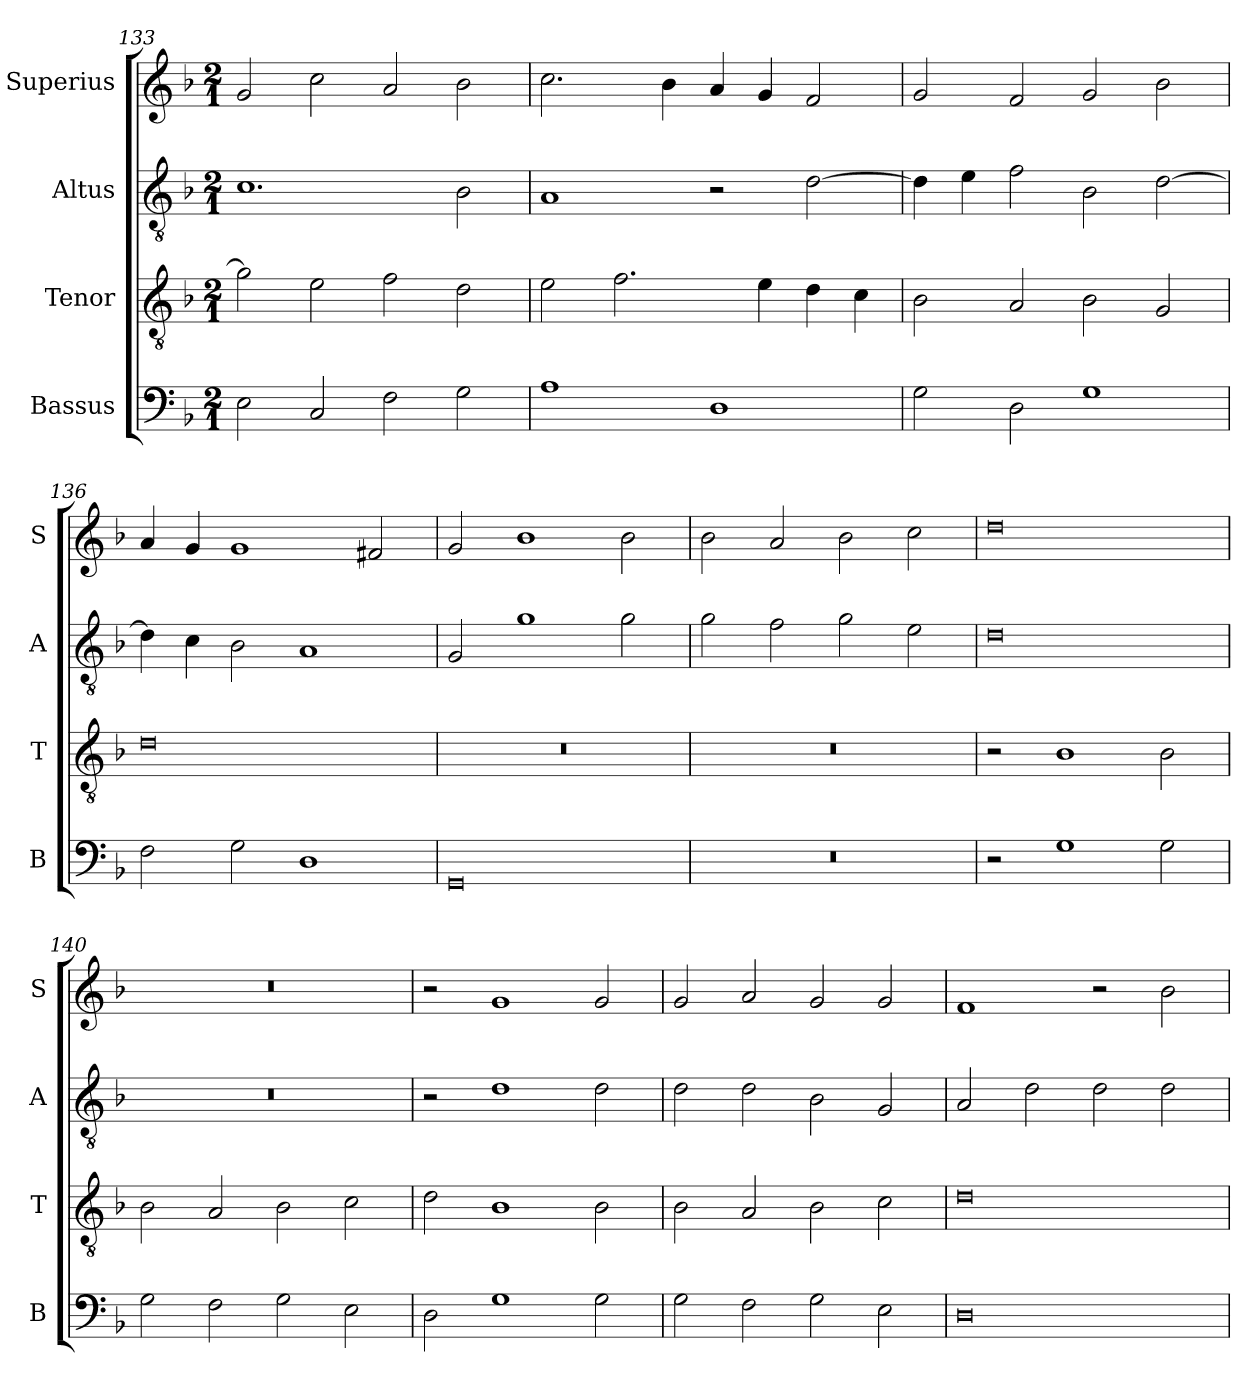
**kern	**kern	**kern	**kern
*part4	*part3	*part2	*part1
*staff4	*staff3	*staff2	*staff1
*I"Bassus	*I"Tenor	*I"Altus	*I"Superius
*I'B	*I'T	*I'A	*I'S
*clefF4	*clefGv2	*clefGv2	*clefG2
*k[b-]	*k[b-]	*k[b-]	*k[b-]
*M2/1	*M2/1	*M2/1	*M2/1
=133	=133	=133	=133
2E\	2g\]	1.c	2g/
2C/	2e\	.	2cc\
2F\	2f\	.	2a/
2G\	2d\	2B-\	2b-\
=134	=134	=134	=134
1A	2e\	1A	2.cc\
.	2.f\	.	.
.	.	.	4b-\
1D	.	2r	4a/
.	4e\	.	4g/
.	4d\	[2d\	2f/
.	4c\	.	.
=135	=135	=135	=135
2G\	2B-\	4d\]	2g/
.	.	4e\	.
2D\	2A/	2f\	2f/
1G	2B-\	2B-\	2g/
.	2G/	[2d\	2b-\
=136	=136	=136	=136
2F\	0d	4d\]	4a/
.	.	4c\	4g/
2G\	.	2B-\	1g
1D	.	1A	.
.	.	.	2f#X/
=137	=137	=137	=137
0GG	0r	2G/	2g/
.	.	1g	1b-
.	.	2g\	2b-\
=138	=138	=138	=138
0r	0r	2g\	2b-\
.	.	2f\	2a/
.	.	2g\	2b-\
.	.	2e\	2cc\
=139	=139	=139	=139
2r	2r	0d	0dd
1G	1B-	.	.
2G\	2B-\	.	.
=140	=140	=140	=140
2G\	2B-\	0r	0r
2F\	2A/	.	.
2G\	2B-\	.	.
2E\	2c\	.	.
=141	=141	=141	=141
2D\	2d\	2r	2r
1G	1B-	1d	1g
2G\	2B-\	2d\	2g/
=142	=142	=142	=142
2G\	2B-\	2d\	2g/
2F\	2A/	2d\	2a/
2G\	2B-\	2B-\	2g/
2E\	2c\	2G/	2g/
=143	=143	=143	=143
0D	0d	2A/	1f
.	.	2d\	.
.	.	2d\	2r
.	.	2d\	2b-\
=	=	=	=
*-	*-	*-	*-
